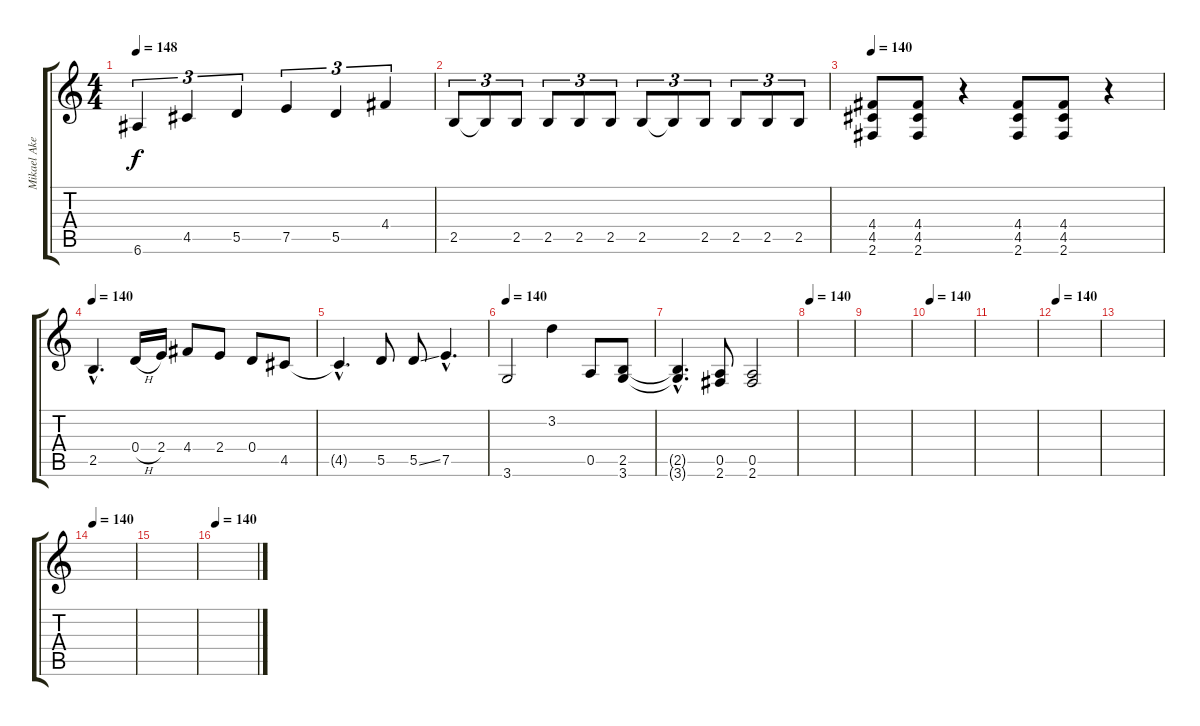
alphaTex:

\track ("Mikael Akerfeldt" "Mikael Ake") {instrument distortionguitar}
\staff {score tabs}
\tuning (E4 B3 G3 D3 A2 E2) {hide}
\ts (4 4)
\tempo 148
\clef g2
\ks c
6.6.4{tu (3 2) dy f} 4.5.4{tu (3 2)} 5.5.4{tu (3 2)} 7.5.4{tu (3 2)} 5.5.4{tu (3 2)} 4.4.4{tu (3 2)} |
2.5.8{tu (3 2)} 2.5{t}.8{tu (3 2)} 2.5.8{tu (3 2)} 2.5.8{tu (3 2)} 2.5.8{tu (3 2)} 2.5.8{tu (3 2)} 2.5.8{tu (3 2)} 2.5{t}.8{tu (3 2)} 2.5.8{tu (3 2)} 2.5.8{tu (3 2)} 2.5.8{tu (3 2)} 2.5.8{tu (3 2)} |
\tempo 140
(4.4 4.5 2.6).8 (4.4 4.5 2.6).8 r.4 (4.4 4.5 2.6).8 (4.4 4.5 2.6).8 r.4 |
\tempo 140
2.5{hac}.4{d} 0.4{h}.16 2.4.16 4.4.8 2.4.8 0.4.8 4.5.8 |
4.5{hac t}.4{d} 5.5.8 5.5{ss}.8 7.5{hac}.4{d} |
\tempo 140
3.6.2 3.2.4 0.5.8 (2.5 3.6).8 |
(2.5{hac t} 3.6{hac t}).4{d} (0.5 2.6).8 (0.5 2.6).2 |
\tempo 140
|
|
\tempo 140
|
|
\tempo 140
|
|
\tempo 140
|
|
\tempo 140
